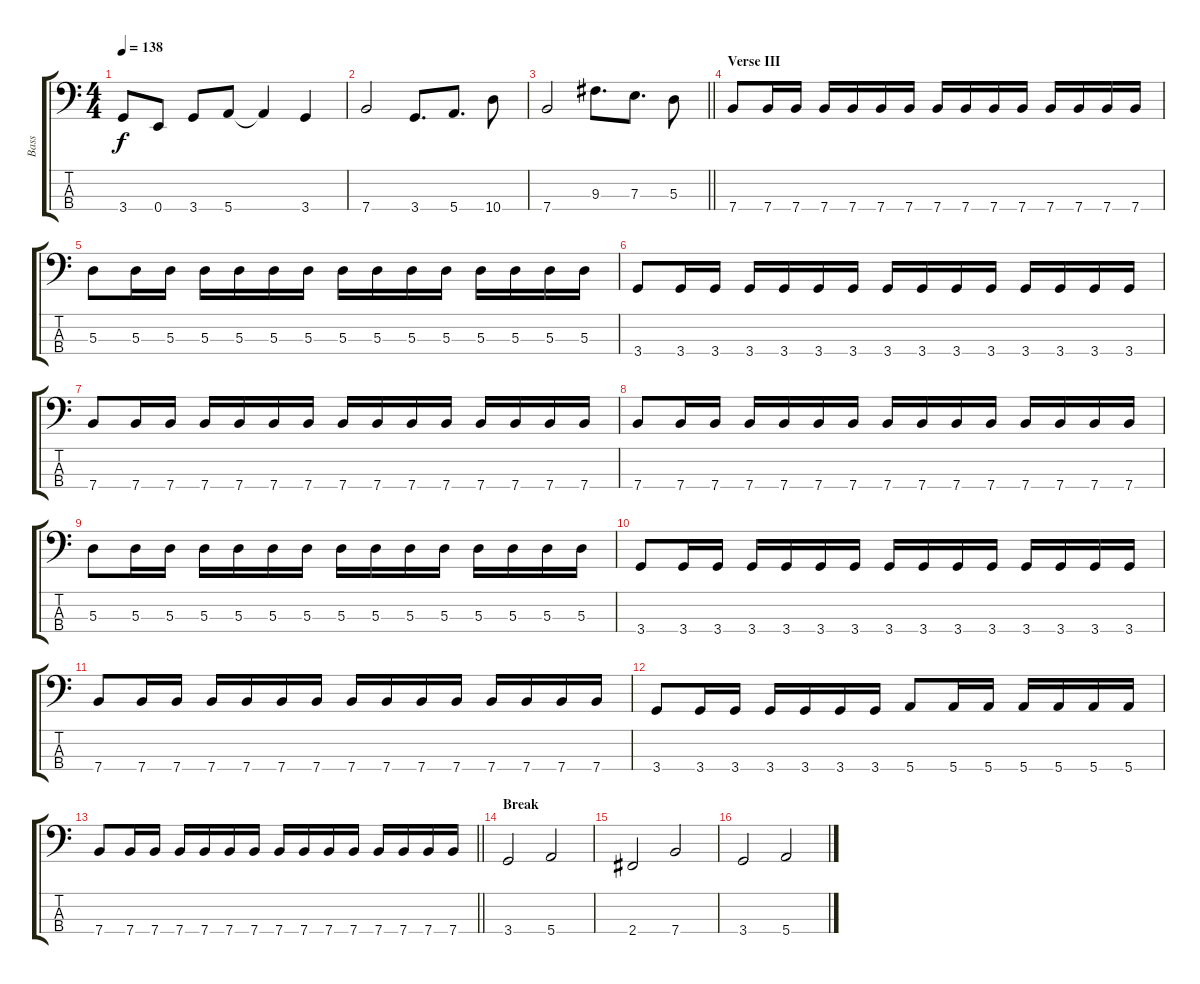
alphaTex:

\track ("Bass" "Bass") {instrument electricbassfinger}
\staff {score tabs}
\tuning (G2 D2 A1 E1) {hide}
\ts (4 4)
\tempo 138
\clef f4
\ks c
3.4.8{dy f} 0.4.8 3.4.8 5.4.8 5.4{t}.4 3.4.4 |
7.4.2 3.4.8{d} 5.4.8{d} 10.4.8 |
\barLineRight lightlight
7.4.2 9.3.8{d} 7.3.8{d} 5.3.8 |
\section ("" "Verse III")
7.4.8 7.4.16 7.4.16 7.4.16 7.4.16 7.4.16 7.4.16 7.4.16 7.4.16 7.4.16 7.4.16 7.4.16 7.4.16 7.4.16 7.4.16 |
5.3.8 5.3.16 5.3.16 5.3.16 5.3.16 5.3.16 5.3.16 5.3.16 5.3.16 5.3.16 5.3.16 5.3.16 5.3.16 5.3.16 5.3.16 |
3.4.8 3.4.16 3.4.16 3.4.16 3.4.16 3.4.16 3.4.16 3.4.16 3.4.16 3.4.16 3.4.16 3.4.16 3.4.16 3.4.16 3.4.16 |
7.4.8 7.4.16 7.4.16 7.4.16 7.4.16 7.4.16 7.4.16 7.4.16 7.4.16 7.4.16 7.4.16 7.4.16 7.4.16 7.4.16 7.4.16 |
7.4.8 7.4.16 7.4.16 7.4.16 7.4.16 7.4.16 7.4.16 7.4.16 7.4.16 7.4.16 7.4.16 7.4.16 7.4.16 7.4.16 7.4.16 |
5.3.8 5.3.16 5.3.16 5.3.16 5.3.16 5.3.16 5.3.16 5.3.16 5.3.16 5.3.16 5.3.16 5.3.16 5.3.16 5.3.16 5.3.16 |
3.4.8 3.4.16 3.4.16 3.4.16 3.4.16 3.4.16 3.4.16 3.4.16 3.4.16 3.4.16 3.4.16 3.4.16 3.4.16 3.4.16 3.4.16 |
7.4.8 7.4.16 7.4.16 7.4.16 7.4.16 7.4.16 7.4.16 7.4.16 7.4.16 7.4.16 7.4.16 7.4.16 7.4.16 7.4.16 7.4.16 |
3.4.8 3.4.16 3.4.16 3.4.16 3.4.16 3.4.16 3.4.16 5.4.8 5.4.16 5.4.16 5.4.16 5.4.16 5.4.16 5.4.16 |
\barLineRight lightlight
7.4.8 7.4.16 7.4.16 7.4.16 7.4.16 7.4.16 7.4.16 7.4.16 7.4.16 7.4.16 7.4.16 7.4.16 7.4.16 7.4.16 7.4.16 |
\section ("" "Break")
3.4.2 5.4.2 |
2.4.2 7.4.2 |
3.4.2 5.4.2
